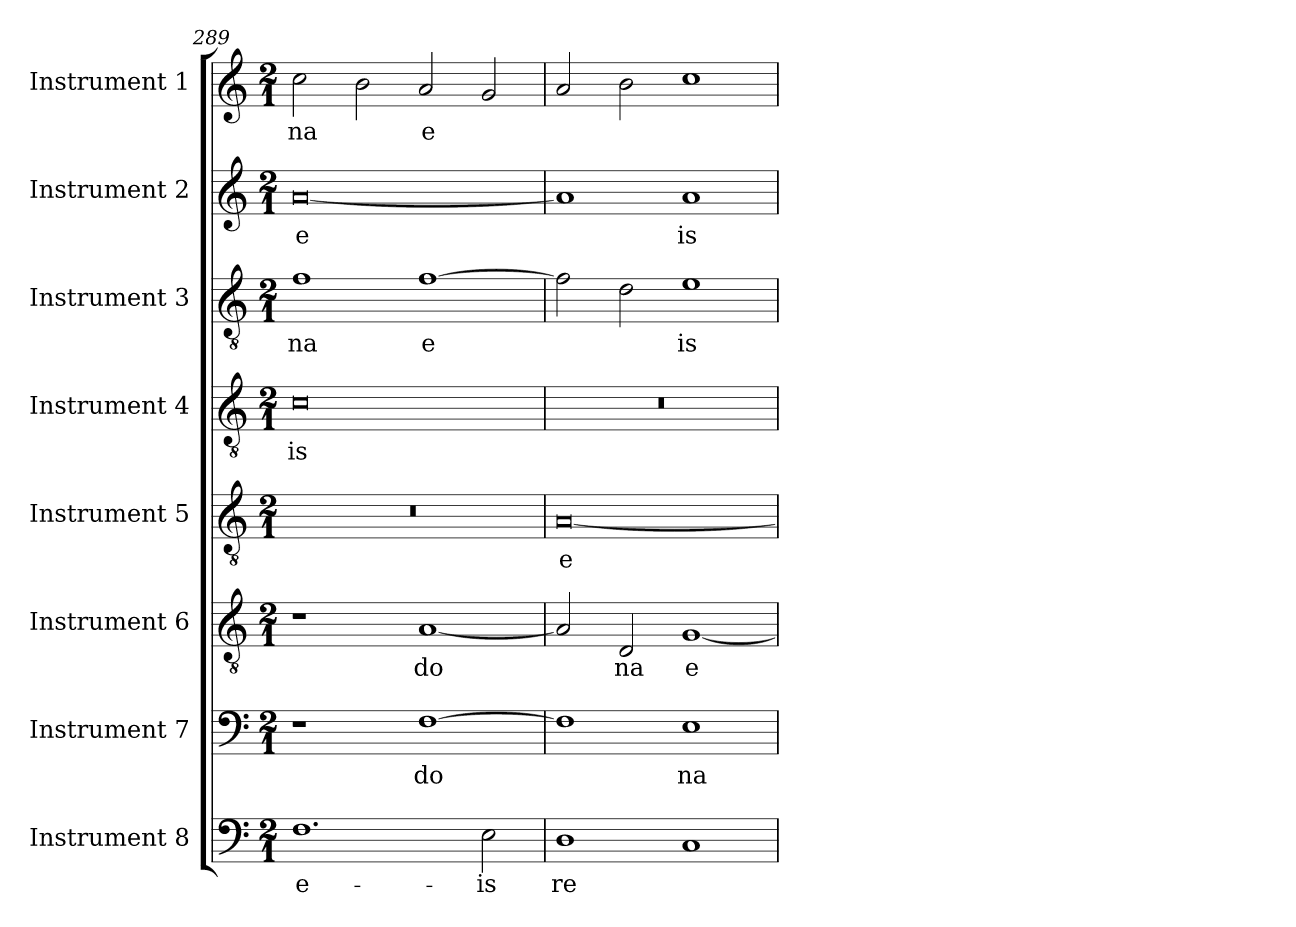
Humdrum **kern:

**kern	**text	**kern	**text	**kern	**text	**kern	**text	**kern	**text	**kern	**text	**kern	**text	**kern	**text
*part8	*part8	*part7	*part7	*part6	*part6	*part5	*part5	*part4	*part4	*part3	*part3	*part2	*part2	*part1	*part1
*staff8	*staff8	*staff7	*staff7	*staff6	*staff6	*staff5	*staff5	*staff4	*staff4	*staff3	*staff3	*staff2	*staff2	*staff1	*staff1
*I"Instrument 8	*	*I"Instrument 7	*	*I"Instrument 6	*	*I"Instrument 5	*	*I"Instrument 4	*	*I"Instrument 3	*	*I"Instrument 2	*	*I"Instrument 1	*
*clefF4	*	*clefF4	*	*clefGv2	*	*clefGv2	*	*clefGv2	*	*clefGv2	*	*clefG2	*	*clefG2	*
*k[]	*	*k[]	*	*k[]	*	*k[]	*	*k[]	*	*k[]	*	*k[]	*	*k[]	*
*C:	*	*C:	*	*C:	*	*C:	*	*C:	*	*C:	*	*C:	*	*C:	*
*M2/1	*	*M2/1	*	*M2/1	*	*M2/1	*	*M2/1	*	*M2/1	*	*M2/1	*	*M2/1	*
=289	=289	=289	=289	=289	=289	=289	=289	=289	=289	=289	=289	=289	=289	=289	=289
!	!LO:LY:b:cj	!	!	!	!	!	!	!	!LO:LY:b:cj	!	!LO:LY:b:cj	!	!LO:LY:b:cj	!	!LO:LY:b:cj
1.F	e-	1r	.	1r	.	0r	.	0c	-is	1f	-na	[<0a	e-	2cc\	-na
!	!	!	!	!	!	!	!	!	!	!	!	!	!	!	!LO:LY:b:cj
.	.	.	.	.	.	.	.	.	.	.	.	.	.	2b\	.
!	!	!	!LO:LY:b:cj	!	!LO:LY:b:cj	!	!	!	!	!	!LO:LY:b:cj	!	!	!	!LO:LY:b:cj
.	.	[<1F	do-	[<1A	do-	.	.	.	.	[<1f	e-	.	.	2a/	e-
!	!LO:LY:b:cj	!	!	!	!	!	!	!	!	!	!	!	!	!	!LO:LY:b:cj
2E\	-is	.	.	.	.	.	.	.	.	.	.	.	.	2g/	--
!!LO:PB:g=z
=290	=290	=290	=290	=290	=290	=290	=290	=290	=290	=290	=290	=290	=290	=290	=290
!	!LO:LY:b:cj	!	!LO:LY:b:cj	!	!LO:LY:b:cj	!	!LO:LY:b:cj	!	!	!	!LO:LY:b:cj	!	!LO:LY:b:cj	!	!LO:LY:b:cj
1D	re-	1F]	--	2A/]	--	[<0A	e-	0r	.	2f\]	--	1a]	--	2a/	--
!	!	!	!	!	!LO:LY:b:cj	!	!	!	!	!	!LO:LY:b:cj	!	!	!	!LO:LY:b:cj
.	.	.	.	2D/	-na	.	.	.	.	2d\	--	.	.	2b\	--
!	!LO:LY:b:cj	!	!LO:LY:b:cj	!	!LO:LY:b:cj	!	!	!	!	!	!LO:LY:b:cj	!	!LO:LY:b:cj	!	!LO:LY:b:cj
1C	--	1E	-na	[<1G	e-	.	.	.	.	1e	-is	1a	-is	1cc	--
=	=	=	=	=	=	=	=	=	=	=	=	=	=	=	=
*-	*-	*-	*-	*-	*-	*-	*-	*-	*-	*-	*-	*-	*-	*-	*-
